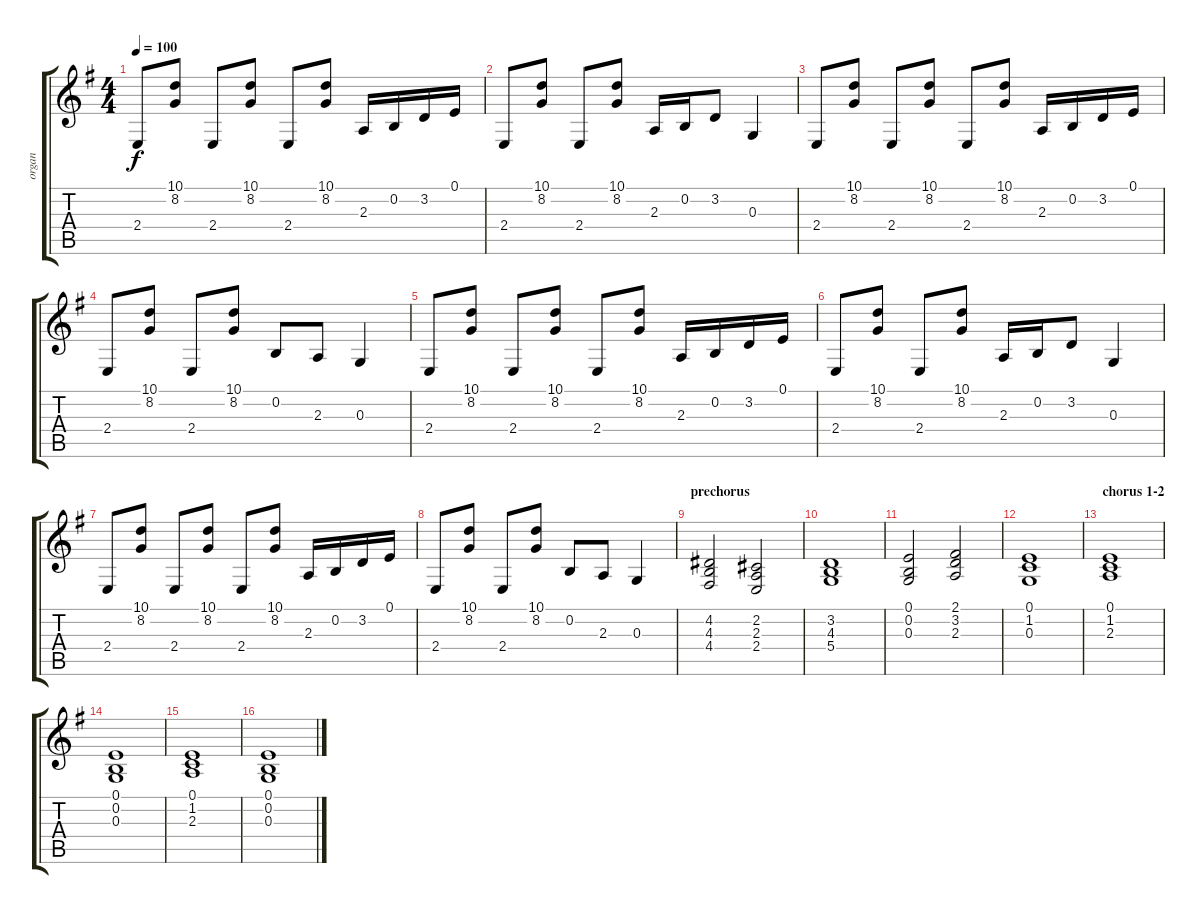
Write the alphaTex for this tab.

\track ("organ" "organ") {instrument rockorgan}
\staff {score tabs}
\tuning (E4 B3 G3 D3 A2 E2) {hide}
\ts (4 4)
\tempo 100
\clef g2
\ks g
2.4.8{dy f} (10.1 8.2).8 2.4.8 (10.1 8.2).8 2.4.8 (10.1 8.2).8 2.3.16 0.2.16 3.2.16 0.1.16 |
2.4.8 (10.1 8.2).8 2.4.8 (10.1 8.2).8 2.3.16 0.2.16 3.2.8 0.3.4 |
2.4.8 (10.1 8.2).8 2.4.8 (10.1 8.2).8 2.4.8 (10.1 8.2).8 2.3.16 0.2.16 3.2.16 0.1.16 |
2.4.8 (10.1 8.2).8 2.4.8 (10.1 8.2).8 0.2.8 2.3.8 0.3.4 |
2.4.8 (10.1 8.2).8 2.4.8 (10.1 8.2).8 2.4.8 (10.1 8.2).8 2.3.16 0.2.16 3.2.16 0.1.16 |
2.4.8 (10.1 8.2).8 2.4.8 (10.1 8.2).8 2.3.16 0.2.16 3.2.8 0.3.4 |
2.4.8 (10.1 8.2).8 2.4.8 (10.1 8.2).8 2.4.8 (10.1 8.2).8 2.3.16 0.2.16 3.2.16 0.1.16 |
2.4.8 (10.1 8.2).8 2.4.8 (10.1 8.2).8 0.2.8 2.3.8 0.3.4 |
\section ("" "prechorus")
(4.2 4.3 4.4).2 (2.2 2.3 2.4).2 |
(3.2 4.3 5.4).1 |
(0.1 0.2 0.3).2 (2.1 3.2 2.3).2 |
(0.1 1.2 0.3).1 |
\section ("" "chorus 1-2")
(0.1 1.2 2.3).1 |
(0.1 0.2 0.3).1 |
(0.1 1.2 2.3).1 |
(0.1 0.2 0.3).1
